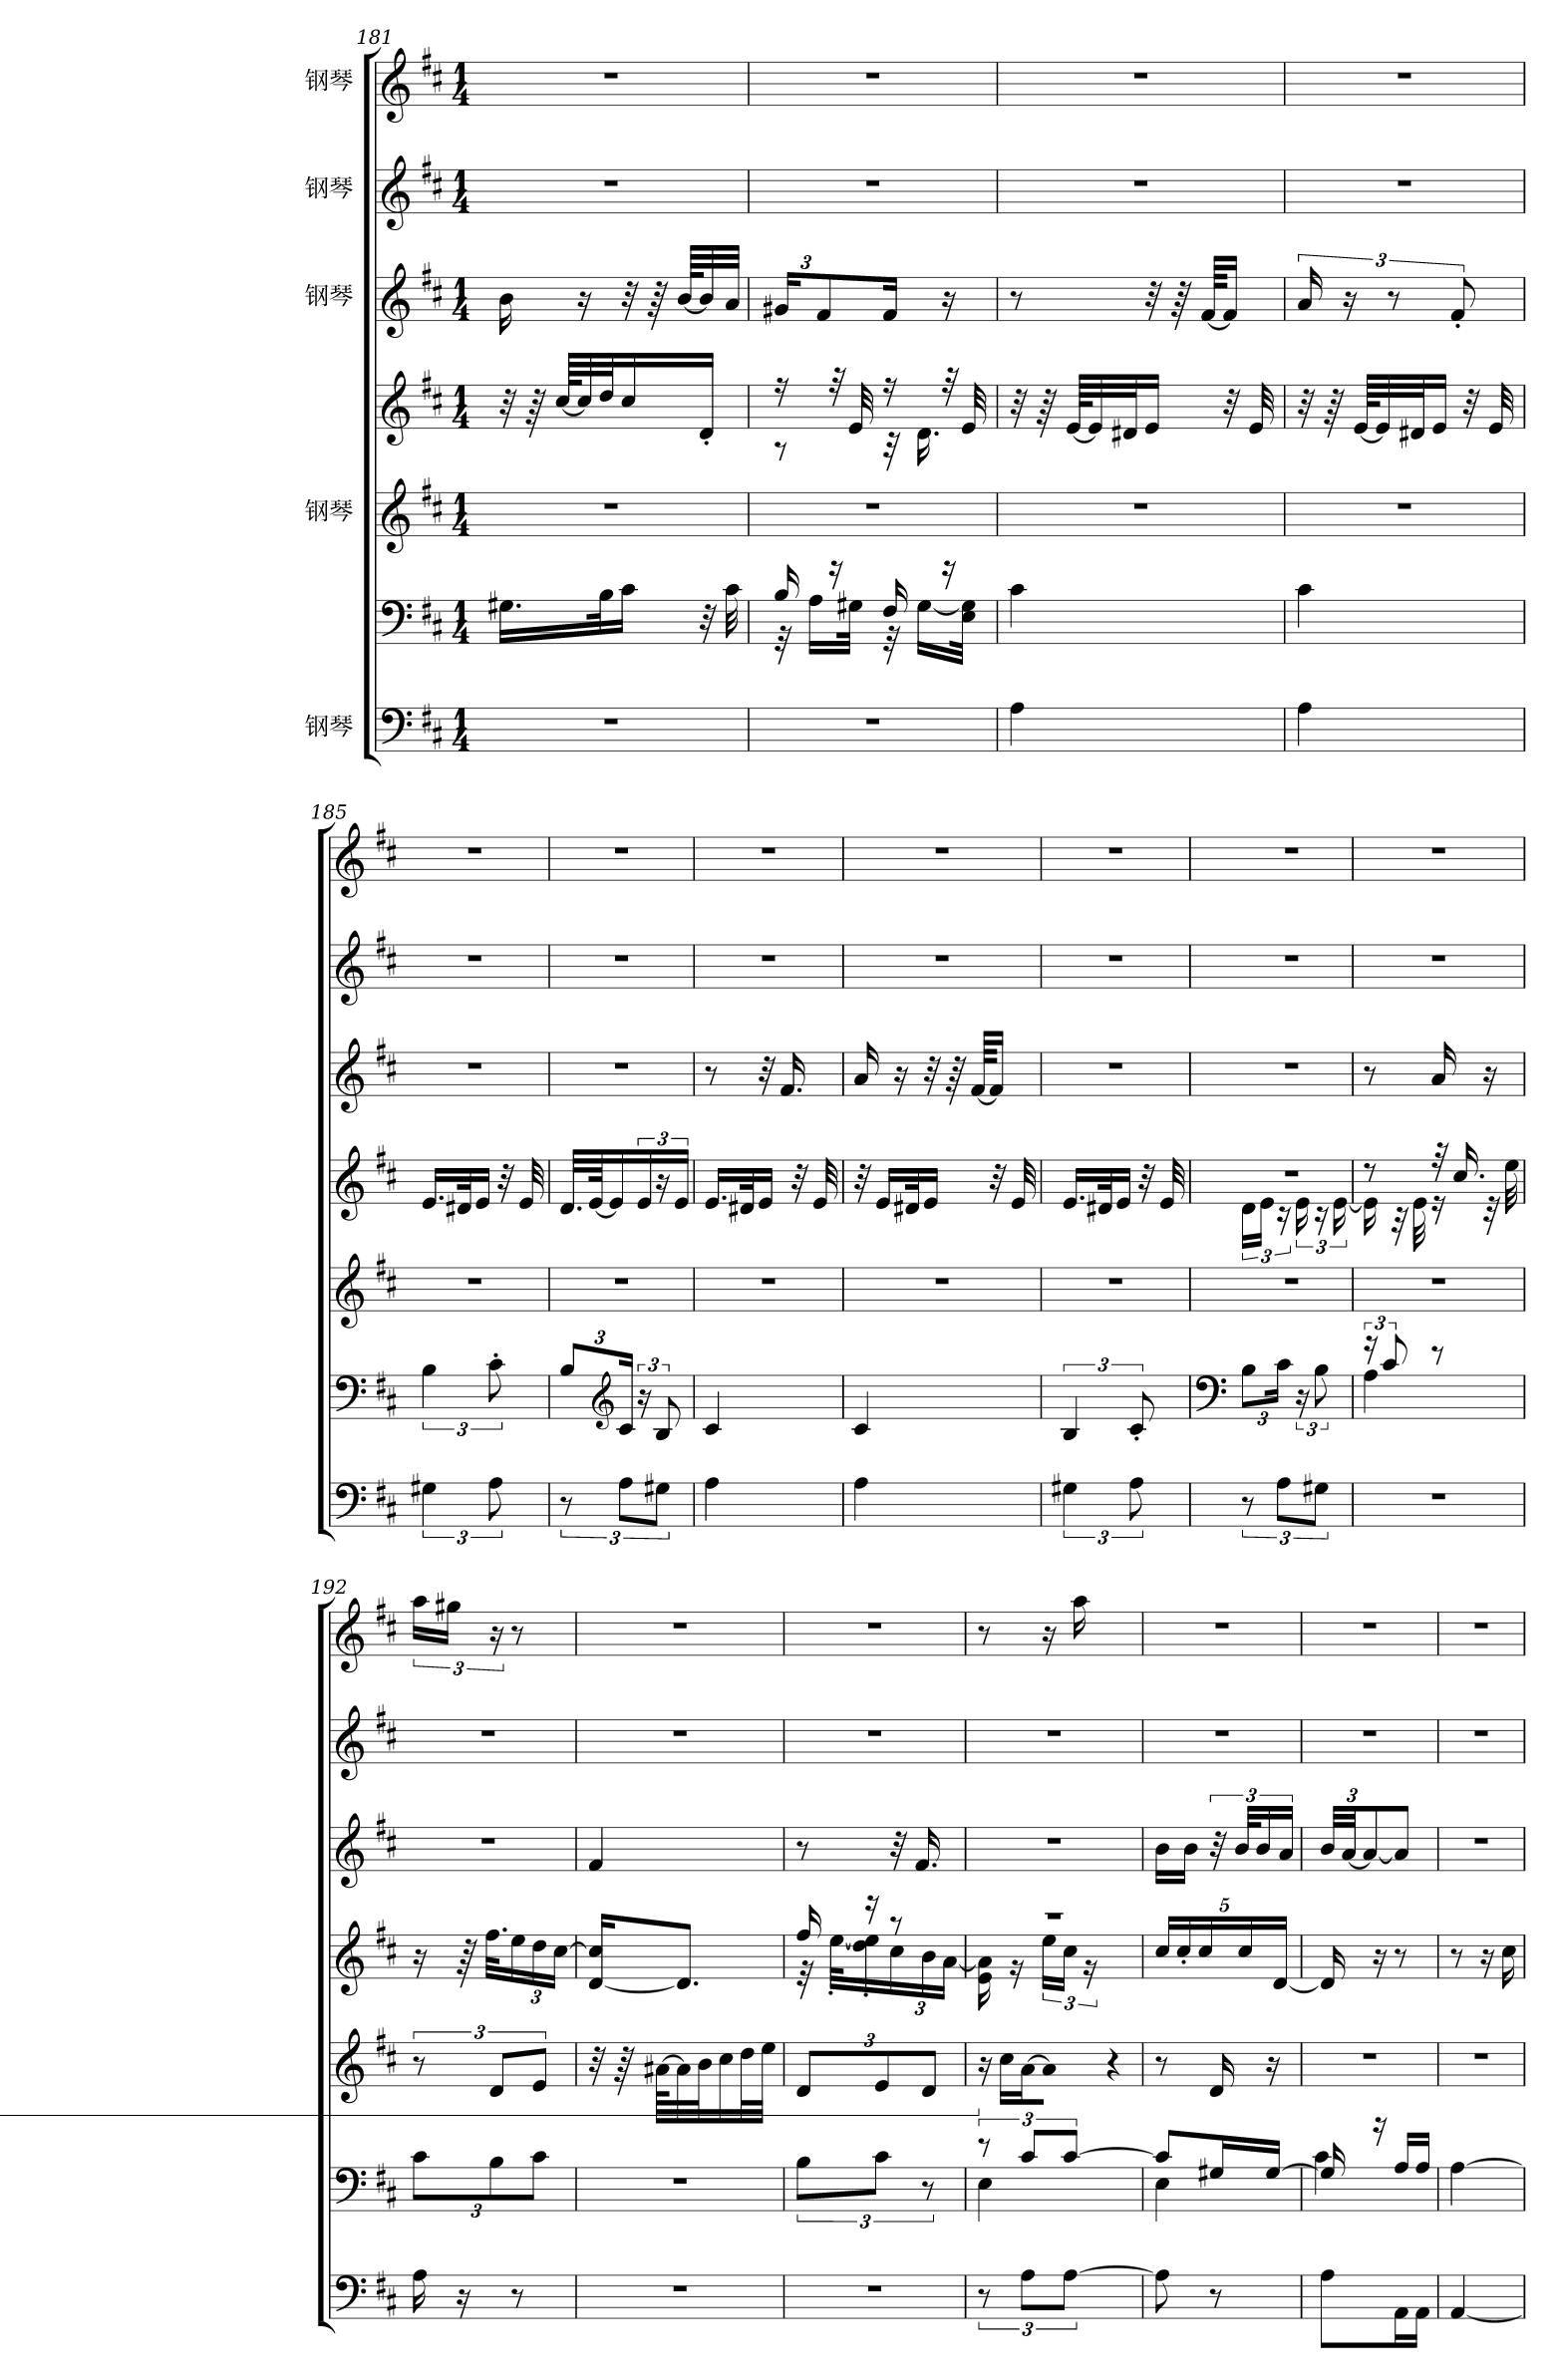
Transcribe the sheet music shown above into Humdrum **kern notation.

**kern	**kern	**kern	**kern	**kern	**kern	**kern
*part5	*part5	*part4	*part4	*part3	*part2	*part1
*staff7	*staff6	*staff5	*staff4	*staff3	*staff2	*staff1
*I"钢琴	*	*I"钢琴	*	*I"钢琴	*I"钢琴	*I"钢琴
*clefF4	*clefF4	*clefG2	*clefG2	*clefG2	*clefG2	*clefG2
*k[f#c#]	*k[f#c#]	*k[f#c#]	*k[f#c#]	*k[f#c#]	*k[f#c#]	*k[f#c#]
*M1/4	*M1/4	*M1/4	*M1/4	*M1/4	*M1/4	*M1/4
=181	=181	=181	=181	=181	=181	=181
4r	16.G#X\LL	4r	32r	16b\	4r	4r
.	.	.	64r	.	.	.
.	.	.	[64cc#/KLLL	.	.	.
.	.	.	32cc#/]	16r	.	.
.	32B\K	.	32dd/J	.	.	.
.	16c#\JJ	.	16cc#/	32r	.	.
.	.	.	.	64r	.	.
.	.	.	.	[64b/KLLL	.	.
.	32r	.	16d'/JJ	32b/]	.	.
.	32c#\	.	.	32a/JJJ	.	.
!!LO:PB:g=z
=182	=182	=182	=182	=182	=182	=182
*	*^	*	*^	*	*	*
*	*	*	*	*	*	*Xbrackettup	*	*
4r	16B/	32r	4r	16r	8r	24g#X/KL	4r	4r
.	.	16A\LL	.	.	.	.	.	.
.	.	.	.	.	.	12f#/	.	.
.	16r	.	.	32r	.	.	.	.
.	.	32G#X\JJk	.	32e/	.	.	.	.
.	16F#/	32r	.	16r	32r	16f#/Jk	.	.
.	.	[16G#\LL	.	.	16.d\	.	.	.
.	16r	.	.	32r	.	16r	.	.
.	.	32E\ 32G#\]JJk	.	32e/	.	.	.	.
*	*v	*v	*	*v	*v	*	*	*
=183	=183	=183	=183	=183	=183	=183
4A\	4c#\	4r	32r	8r	4r	4r
.	.	.	64r	.	.	.
.	.	.	[64e/KLLL	.	.	.
.	.	.	32e/]	.	.	.
.	.	.	32d#X/J	.	.	.
.	.	.	16e/JJ	32r	.	.
.	.	.	.	64r	.	.
.	.	.	.	[64f#/KKLL	.	.
.	.	.	32r	16f#/JJ]	.	.
.	.	.	32e/	.	.	.
=184	=184	=184	=184	=184	=184	=184
*	*	*	*	*brackettup	*	*
4A\	4c#\	4r	32r	24a/	4r	4r
.	.	.	64r	.	.	.
.	.	.	.	24r	.	.
.	.	.	[64e/KLLL	.	.	.
.	.	.	32e/]	.	.	.
.	.	.	.	12r	.	.
.	.	.	32d#X/J	.	.	.
.	.	.	16e/JJ	.	.	.
.	.	.	.	12f#'/	.	.
.	.	.	32r	.	.	.
.	.	.	32e/	.	.	.
!!LO:PB:g=z
=185	=185	=185	=185	=185	=185	=185
6G#X\	6B\	4r	16.e/LL	4r	4r	4r
.	.	.	32d#X/K	.	.	.
.	.	.	16e/JJ	.	.	.
12A\	12c#'\	.	.	.	.	.
.	.	.	32r	.	.	.
.	.	.	32e/	.	.	.
=186	=186	=186	=186	=186	=186	=186
12r	12B/L	4r	32.d/LLL	4r	4r	4r
.	.	.	[64e/JK	.	.	.
.	.	.	16e/]	.	.	.
*	*clefG2	*	*	*	*	*
12A\L	24c#/Jk	.	.	.	.	.
.	24r	.	24e/JJ	.	.	.
12G#X\J	12B/	.	24r	.	.	.
.	.	.	24e/	.	.	.
=187	=187	=187	=187	=187	=187	=187
4A\	4c#/	4r	16.e/LL	8r	4r	4r
.	.	.	32d#X/K	.	.	.
.	.	.	16e/JJ	32r	.	.
.	.	.	.	16.f#/	.	.
.	.	.	32r	.	.	.
.	.	.	32e/	.	.	.
=188	=188	=188	=188	=188	=188	=188
4A\	4c#/	4r	32r	16a/	4r	4r
.	.	.	16e/LL	.	.	.
.	.	.	.	16r	.	.
.	.	.	32d#X/K	.	.	.
.	.	.	16e/JJ	32r	.	.
.	.	.	.	64r	.	.
.	.	.	.	[64f#/KKLL	.	.
.	.	.	32r	16f#/JJ]	.	.
.	.	.	32e/	.	.	.
!!LO:PB:g=z
=189	=189	=189	=189	=189	=189	=189
6G#X\	6B/	4r	16.e/LL	4r	4r	4r
.	.	.	32d#X/K	.	.	.
.	.	.	16e/JJ	.	.	.
12A\	12c#'/	.	.	.	.	.
.	.	.	32r	.	.	.
.	.	.	32e/	.	.	.
=190	=190	=190	=190	=190	=190	=190
*	*clefF4	*	*	*	*	*
*	*	*	*^	*	*	*
12r	12B\L	4r	4r	24d\LL	4r	4r	4r
.	.	.	.	24e\JJ	.	.	.
12A\L	24c#\Jk	.	.	24r	.	.	.
.	24r	.	.	24e\	.	.	.
12G#X\J	12B\	.	.	24r	.	.	.
.	.	.	.	[24e\	.	.	.
=191	=191	=191	=191	=191	=191	=191	=191
*	*^	*	*	*	*	*	*
4r	24r	4A\	4r	8r	16e\]	8r	4r	4r
.	12c#/	.	.	.	.	.	.	.
.	.	.	.	.	32r	.	.	.
.	.	.	.	.	32e\	.	.	.
.	8r	.	.	32r	16r	16a/	.	.
.	.	.	.	16.cc#/	.	.	.	.
.	.	.	.	.	32r	16r	.	.
.	.	.	.	.	32ee\	.	.	.
*	*v	*v	*	*v	*v	*	*	*
=192	=192	=192	=192	=192	=192	=192
*	*Xbrackettup	*	*	*	*	*
16A\	12c#\L	12r	16r	4r	4r	24aa\LL
.	.	.	.	.	.	24gg#X\JJ
16r	.	.	64r	.	.	.
.	.	.	32.ff#\KLL	.	.	.
.	12B\	12d/L	.	.	.	24r
*	*	*	*Xbrackettup	*	*	*
8r	.	.	24ee\	.	.	8r
.	12c#\J	12e/J	24dd\	.	.	.
.	.	.	[24cc#\JJ	.	.	.
!!LO:PB:g=z
=193	=193	=193	=193	=193	=193	=193
4r	4r	32r	[16d/ 16cc#/]KL	4f#/	4r	4r
.	.	64r	.	.	.	.
.	.	[64a#X\KLLL	.	.	.	.
.	.	32a#\]	8.d/J]	.	.	.
.	.	32b\J	.	.	.	.
.	.	16cc#\	.	.	.	.
.	.	32dd\L	.	.	.	.
.	.	32ee\JJJ	.	.	.	.
=194	=194	=194	=194	=194	=194	=194
*	*brackettup	*Xbrackettup	*	*	*	*
*	*	*	*^	*	*	*
4r	12B\L	12d/L	16ff#/	32r	8r	4r	4r
.	.	.	.	[32ee'\KLL	.	.	.
.	.	.	16r	16dd\' 16ee\]'	.	.	.
.	12c#\J	12e/	.	.	.	.	.
.	.	.	8r	24cc#\	32r	.	.
.	.	.	.	.	16.f#/	.	.
.	12r	12d/J	.	24b\	.	.	.
.	.	.	.	[24a\JJ	.	.	.
=195	=195	=195	=195	=195	=195	=195	=195
*	*^	*	*	*	*	*	*
*	*	*	*brackettup	*	*	*	*	*
12r	12r	4E\	24r	4r	16e\ 16a\]	4r	4r	8r
.	.	.	24cc#\LL	.	.	.	.	.
.	.	.	.	.	16r	.	.	.
12A\L	12c#/L	.	[24a\	.	.	.	.	.
*	*	*	*	*	*brackettup	*	*	*
.	.	.	16a\JJ]	.	24ee\LL	.	.	16r
[12A\J	[12c#/J	.	.	.	24cc#\JJ	.	.	.
.	.	.	16r	.	.	.	.	16aa\
.	.	.	.	.	24r	.	.	.
*	*	*	*	*v	*v	*	*	*
=196	=196	=196	=196	=196	=196	=196	=196
*	*	*	*	*Xbrackettup	*	*	*
8A\]	8c#/L]	4E\	8r	20cc#/LL	16b\LL	4r	4r
.	.	.	.	20cc#'/	.	.	.
.	.	.	.	.	16b\JJ	.	.
.	.	.	.	20cc#/	.	.	.
8r	16G#X/L	.	16d/	.	48r	.	.
.	.	.	.	.	48b/KLL	.	.
.	.	.	.	20cc#/	.	.	.
.	.	.	.	.	24b/	.	.
.	[16G#/JJ	.	16r	.	.	.	.
.	.	.	.	[20d/JJ	.	.	.
.	.	.	.	.	24a/JJ	.	.
=197	=197	=197	=197	=197	=197	=197	=197
*	*	*	*	*	*Xbrackettup	*	*
8A\L	16G#/]	4c#\	4r	16d/]	48b/LLL	4r	4r
.	.	.	.	.	[48a/JJ	.	.
.	.	.	.	.	12a/_	.	.
.	16r	.	.	16r	.	.	.
16AA\L	16A/LL	.	.	8r	8a/J]	.	.
16AA\JJ	16A/JJ	.	.	.	.	.	.
*	*v	*v	*	*	*	*	*
=198	=198	=198	=198	=198	=198	=198
[4AA/	[4A\	4r	8r	4r	4r	4r
.	.	.	16r	.	.	.
.	.	.	16cc#\	.	.	.
=	=	=	=	=	=	=
*-	*-	*-	*-	*-	*-	*-
